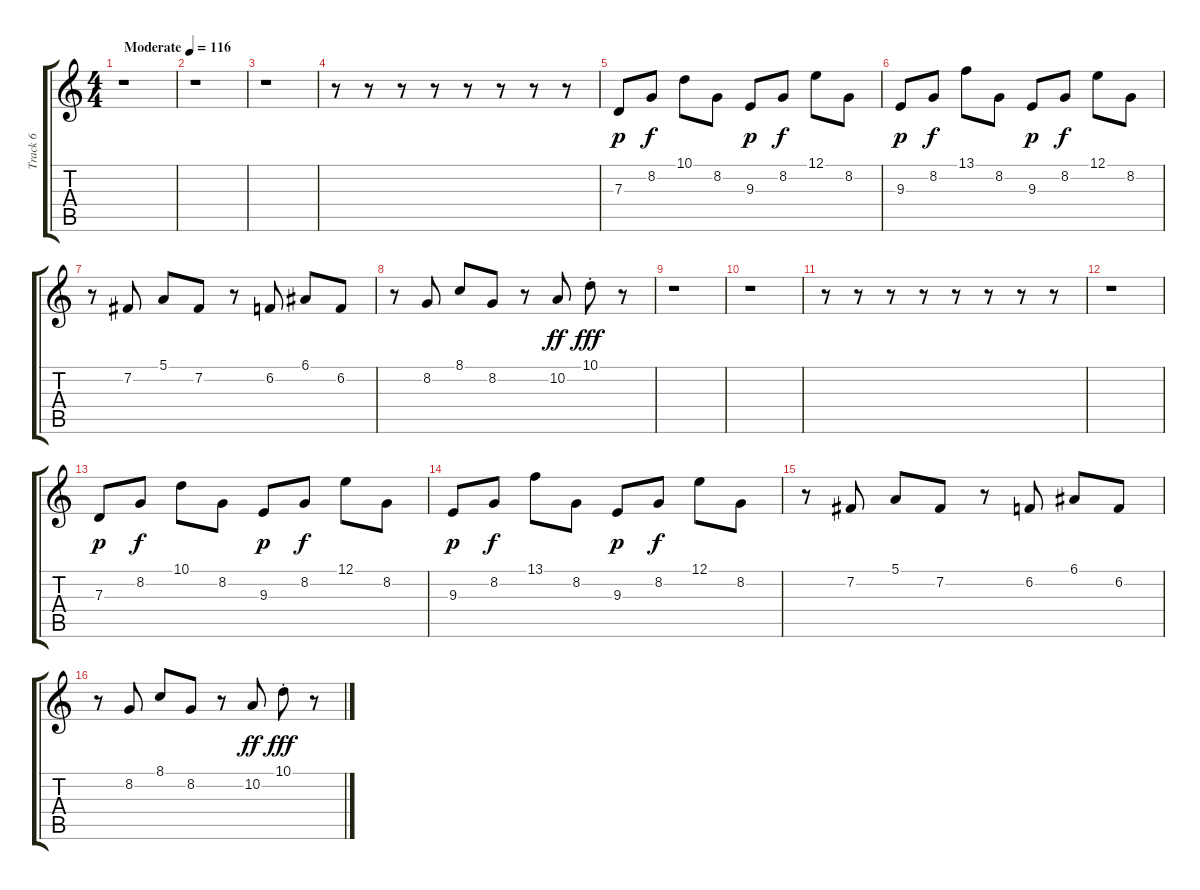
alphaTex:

\track ("Track 6" "Track 6") {instrument pizzicatostrings}
\staff {score tabs}
\tuning (E4 B3 G3 D3 A2 E2) {hide}
\ts (4 4)
\tempo (116 "Moderate")
\clef g2
\ks c
r.1{dy p instrument pizzicatostrings} |
r.1 |
r.1 |
r.8 r.8 r.8 r.8 r.8 r.8 r.8 r.8 |
7.3.8 8.2.8{dy f} 10.1.8 8.2.8 9.3.8{dy p} 8.2.8{dy f} 12.1.8 8.2.8 |
9.3.8{dy p} 8.2.8{dy f} 13.1.8 8.2.8 9.3.8{dy p} 8.2.8{dy f} 12.1.8 8.2.8 |
r.8 7.2.8 5.1.8 7.2.8 r.8 6.2.8 6.1.8 6.2.8 |
r.8 8.2.8 8.1.8 8.2.8 r.8 10.2.8{dy ff} 10.1{st}.8{dy fff} r.8 |
r.1 |
r.1 |
r.8 r.8 r.8 r.8 r.8 r.8 r.8 r.8 |
r.1 |
7.3.8{dy p} 8.2.8{dy f} 10.1.8 8.2.8 9.3.8{dy p} 8.2.8{dy f} 12.1.8 8.2.8 |
9.3.8{dy p} 8.2.8{dy f} 13.1.8 8.2.8 9.3.8{dy p} 8.2.8{dy f} 12.1.8 8.2.8 |
r.8 7.2.8 5.1.8 7.2.8 r.8 6.2.8 6.1.8 6.2.8 |
r.8 8.2.8 8.1.8 8.2.8 r.8 10.2.8{dy ff} 10.1{st}.8{dy fff} r.8
